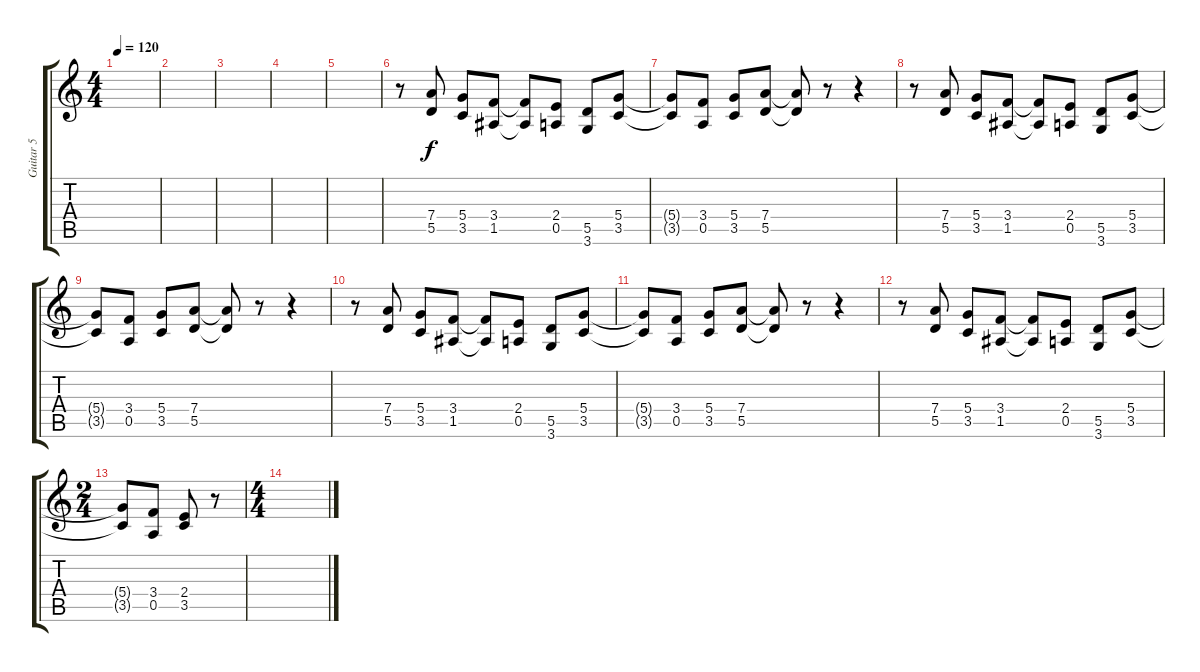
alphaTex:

\track ("Guitar 5" "Guitar 5") {instrument overdrivenguitar}
\staff {score tabs}
\tuning (E4 B3 G3 D3 A2 E2) {hide}
\ts (4 4)
\tempo 120
\clef g2
\ks c
|
|
|
|
|
r.8 (7.4 5.5).8 (5.4 3.5).8 (3.4 1.5).8 (3.4{t} 1.5{t}).8 (2.4 0.5).8 (5.5 3.6).8 (5.4 3.5).8 |
(5.4{t} 3.5{t}).8 (3.4 0.5).8 (5.4 3.5).8 (7.4 5.5).8 (7.4{t} 5.5{t}).8 r.8 r.4 |
r.8 (7.4 5.5).8 (5.4 3.5).8 (3.4 1.5).8 (3.4{t} 1.5{t}).8 (2.4 0.5).8 (5.5 3.6).8 (5.4 3.5).8 |
(5.4{t} 3.5{t}).8 (3.4 0.5).8 (5.4 3.5).8 (7.4 5.5).8 (7.4{t} 5.5{t}).8 r.8 r.4 |
r.8 (7.4 5.5).8 (5.4 3.5).8 (3.4 1.5).8 (3.4{t} 1.5{t}).8 (2.4 0.5).8 (5.5 3.6).8 (5.4 3.5).8 |
(5.4{t} 3.5{t}).8 (3.4 0.5).8 (5.4 3.5).8 (7.4 5.5).8 (7.4{t} 5.5{t}).8 r.8 r.4 |
r.8 (7.4 5.5).8 (5.4 3.5).8 (3.4 1.5).8 (3.4{t} 1.5{t}).8 (2.4 0.5).8 (5.5 3.6).8 (5.4 3.5).8 |
\ts (2 4)
(5.4{t} 3.5{t}).8 (3.4 0.5).8 (2.4 3.5).8 r.8 |
\ts (4 4)
